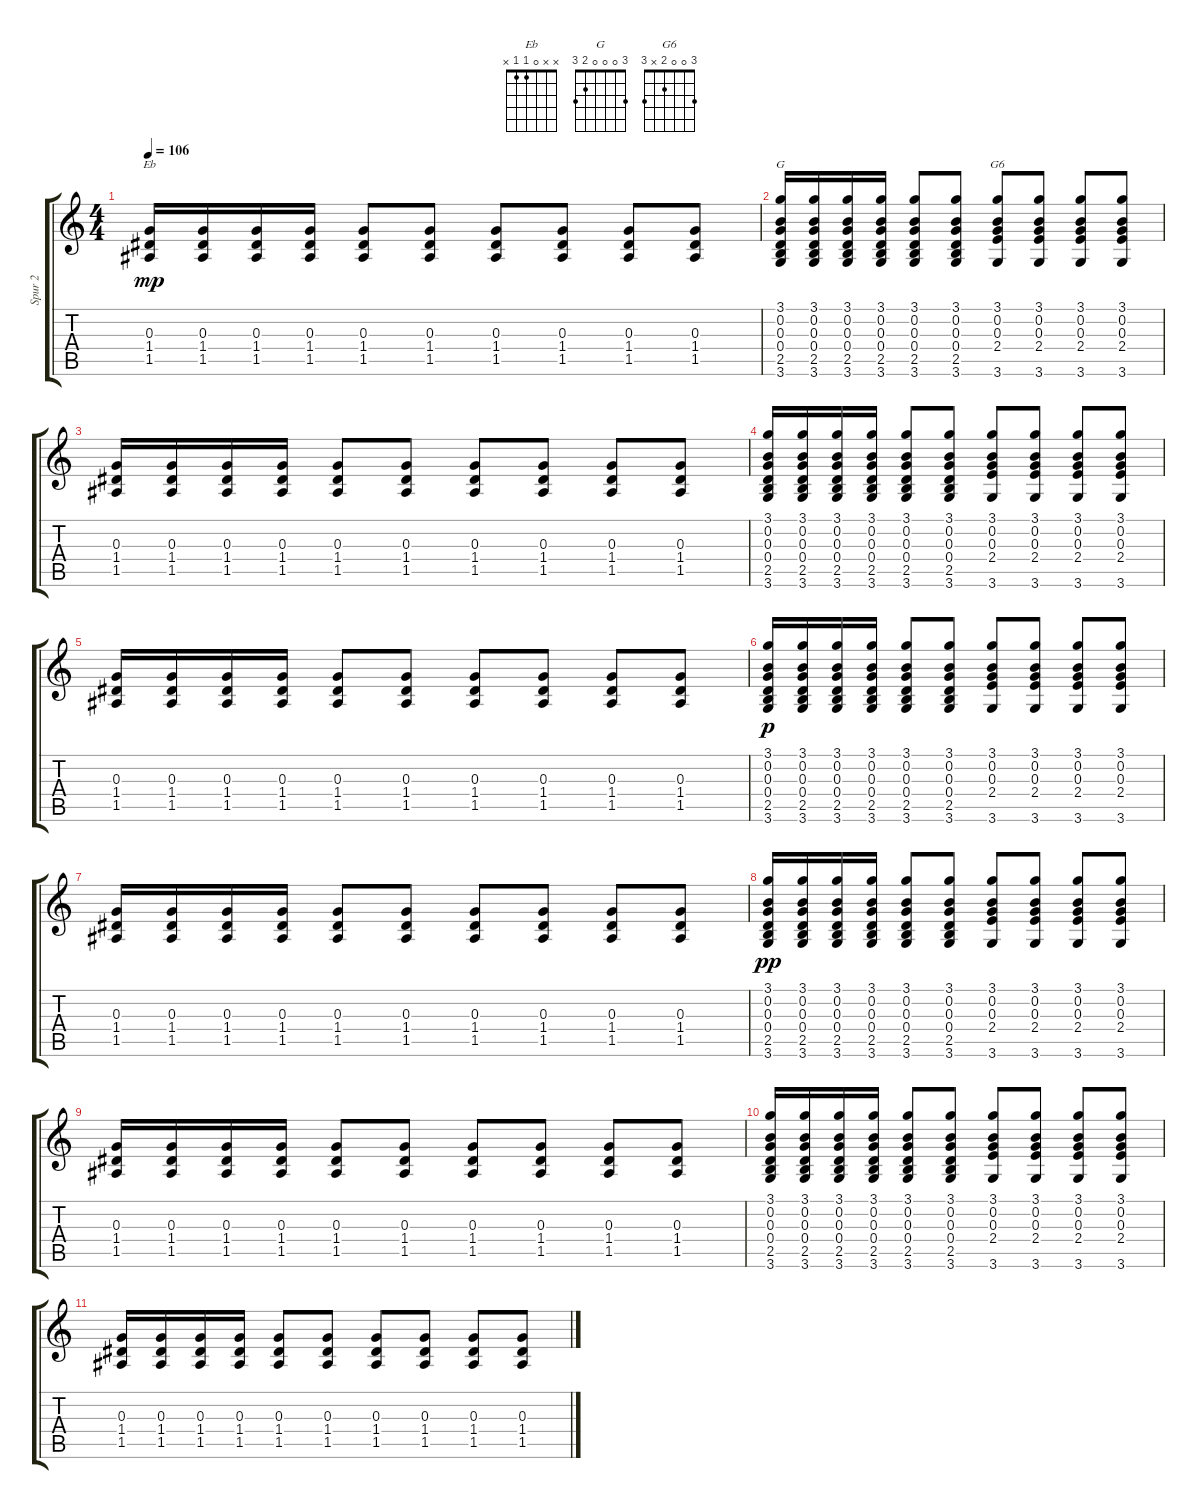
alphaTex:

\track ("Spur 2" "Spur 2") {instrument acousticguitarsteel}
\staff {score tabs}
\tuning (E4 B3 G3 D3 A2 E2) {hide}
\chord ("Eb" x x 0 1 1 x)
\chord ("G" 3 0 0 0 2 3)
\chord ("G6" 3 0 0 2 x 3)
\ts (4 4)
\tempo 106
\clef g2
\ks c
(0.3 1.4 1.5).16{ch "Eb" dy mp} (0.3 1.4 1.5).16 (0.3 1.4 1.5).16 (0.3 1.4 1.5).16 (0.3 1.4 1.5).8 (0.3 1.4 1.5).8 (0.3 1.4 1.5).8 (0.3 1.4 1.5).8 (0.3 1.4 1.5).8 (0.3 1.4 1.5).8 |
(3.1 0.2 0.3 0.4 2.5 3.6).16{ch "G"} (3.1 0.2 0.3 0.4 2.5 3.6).16 (3.1 0.2 0.3 0.4 2.5 3.6).16 (3.1 0.2 0.3 0.4 2.5 3.6).16 (3.1 0.2 0.3 0.4 2.5 3.6).8 (3.1 0.2 0.3 0.4 2.5 3.6).8 (3.1 0.2 0.3 2.4 3.6).8{ch "G6"} (3.1 0.2 0.3 2.4 3.6).8 (3.1 0.2 0.3 2.4 3.6).8 (3.1 0.2 0.3 2.4 3.6).8 |
(0.3 1.4 1.5).16 (0.3 1.4 1.5).16 (0.3 1.4 1.5).16 (0.3 1.4 1.5).16 (0.3 1.4 1.5).8 (0.3 1.4 1.5).8 (0.3 1.4 1.5).8 (0.3 1.4 1.5).8 (0.3 1.4 1.5).8 (0.3 1.4 1.5).8 |
(3.1 0.2 0.3 0.4 2.5 3.6).16 (3.1 0.2 0.3 0.4 2.5 3.6).16 (3.1 0.2 0.3 0.4 2.5 3.6).16 (3.1 0.2 0.3 0.4 2.5 3.6).16 (3.1 0.2 0.3 0.4 2.5 3.6).8 (3.1 0.2 0.3 0.4 2.5 3.6).8 (3.1 0.2 0.3 2.4 3.6).8 (3.1 0.2 0.3 2.4 3.6).8 (3.1 0.2 0.3 2.4 3.6).8 (3.1 0.2 0.3 2.4 3.6).8 |
(0.3 1.4 1.5).16 (0.3 1.4 1.5).16 (0.3 1.4 1.5).16 (0.3 1.4 1.5).16 (0.3 1.4 1.5).8 (0.3 1.4 1.5).8 (0.3 1.4 1.5).8 (0.3 1.4 1.5).8 (0.3 1.4 1.5).8 (0.3 1.4 1.5).8 |
(3.1 0.2 0.3 0.4 2.5 3.6).16{dy p} (3.1 0.2 0.3 0.4 2.5 3.6).16 (3.1 0.2 0.3 0.4 2.5 3.6).16 (3.1 0.2 0.3 0.4 2.5 3.6).16 (3.1 0.2 0.3 0.4 2.5 3.6).8 (3.1 0.2 0.3 0.4 2.5 3.6).8 (3.1 0.2 0.3 2.4 3.6).8 (3.1 0.2 0.3 2.4 3.6).8 (3.1 0.2 0.3 2.4 3.6).8 (3.1 0.2 0.3 2.4 3.6).8 |
(0.3 1.4 1.5).16 (0.3 1.4 1.5).16 (0.3 1.4 1.5).16 (0.3 1.4 1.5).16 (0.3 1.4 1.5).8 (0.3 1.4 1.5).8 (0.3 1.4 1.5).8 (0.3 1.4 1.5).8 (0.3 1.4 1.5).8 (0.3 1.4 1.5).8 |
(3.1 0.2 0.3 0.4 2.5 3.6).16{dy pp} (3.1 0.2 0.3 0.4 2.5 3.6).16 (3.1 0.2 0.3 0.4 2.5 3.6).16 (3.1 0.2 0.3 0.4 2.5 3.6).16 (3.1 0.2 0.3 0.4 2.5 3.6).8 (3.1 0.2 0.3 0.4 2.5 3.6).8 (3.1 0.2 0.3 2.4 3.6).8 (3.1 0.2 0.3 2.4 3.6).8 (3.1 0.2 0.3 2.4 3.6).8 (3.1 0.2 0.3 2.4 3.6).8 |
(0.3 1.4 1.5).16 (0.3 1.4 1.5).16 (0.3 1.4 1.5).16 (0.3 1.4 1.5).16 (0.3 1.4 1.5).8 (0.3 1.4 1.5).8 (0.3 1.4 1.5).8 (0.3 1.4 1.5).8 (0.3 1.4 1.5).8 (0.3 1.4 1.5).8 |
(3.1 0.2 0.3 0.4 2.5 3.6).16 (3.1 0.2 0.3 0.4 2.5 3.6).16 (3.1 0.2 0.3 0.4 2.5 3.6).16 (3.1 0.2 0.3 0.4 2.5 3.6).16 (3.1 0.2 0.3 0.4 2.5 3.6).8 (3.1 0.2 0.3 0.4 2.5 3.6).8 (3.1 0.2 0.3 2.4 3.6).8 (3.1 0.2 0.3 2.4 3.6).8 (3.1 0.2 0.3 2.4 3.6).8 (3.1 0.2 0.3 2.4 3.6).8 |
(0.3 1.4 1.5).16 (0.3 1.4 1.5).16 (0.3 1.4 1.5).16 (0.3 1.4 1.5).16 (0.3 1.4 1.5).8 (0.3 1.4 1.5).8 (0.3 1.4 1.5).8 (0.3 1.4 1.5).8 (0.3 1.4 1.5).8 (0.3 1.4 1.5).8
